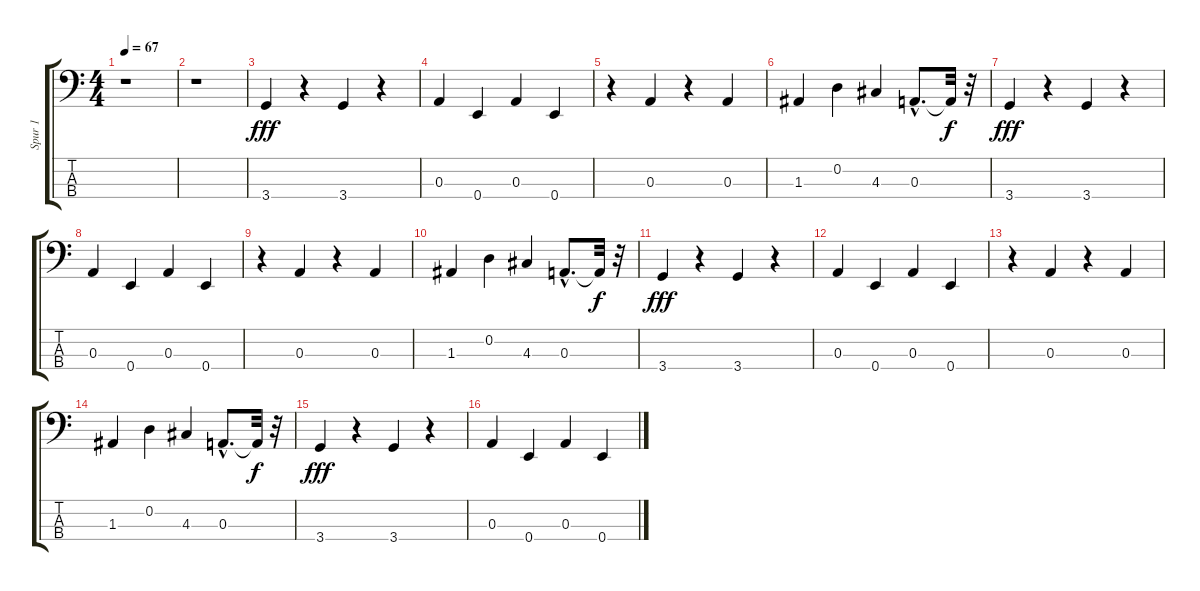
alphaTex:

\track ("Spur 1" "Spur 1") {instrument electricbassfinger}
\staff {score tabs}
\tuning (G2 D2 A1 E1) {hide}
\ts (4 4)
\tempo 67
\clef f4
\ks c
r.1{dy fff instrument electricbassfinger} |
r.1 |
3.4.4 r.4 3.4.4 r.4 |
0.3.4 0.4.4 0.3.4 0.4.4 |
r.4 0.3.4 r.4 0.3.4 |
1.3.4 0.2.4 4.3.4 0.3{hac}.8{d} 0.3{t}.32{dy f} r.32 |
3.4.4{dy fff} r.4 3.4.4 r.4 |
0.3.4 0.4.4 0.3.4 0.4.4 |
r.4 0.3.4 r.4 0.3.4 |
1.3.4 0.2.4 4.3.4 0.3{hac}.8{d} 0.3{t}.32{dy f} r.32 |
3.4.4{dy fff} r.4 3.4.4 r.4 |
0.3.4 0.4.4 0.3.4 0.4.4 |
r.4 0.3.4 r.4 0.3.4 |
1.3.4 0.2.4 4.3.4 0.3{hac}.8{d} 0.3{t}.32{dy f} r.32 |
3.4.4{dy fff} r.4 3.4.4 r.4 |
0.3.4 0.4.4 0.3.4 0.4.4
